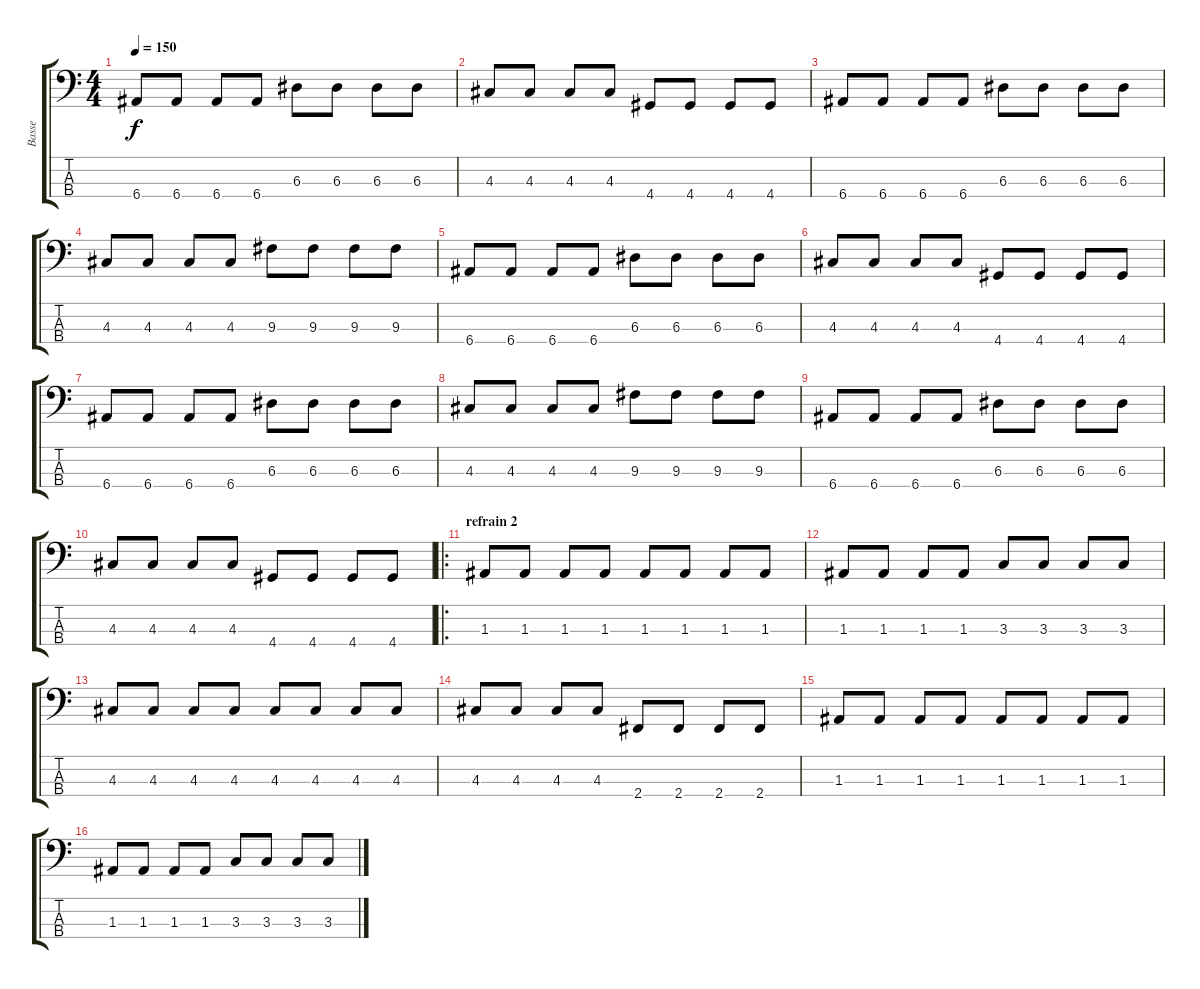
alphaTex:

\track ("Basse" "Basse") {instrument electricbasspick}
\staff {score tabs}
\tuning (G2 D2 A1 E1) {hide}
\ts (4 4)
\tempo 150
\clef f4
\ks c
6.4.8{dy f} 6.4.8 6.4.8 6.4.8 6.3.8 6.3.8 6.3.8 6.3.8 |
4.3.8 4.3.8 4.3.8 4.3.8 4.4.8 4.4.8 4.4.8 4.4.8 |
6.4.8 6.4.8 6.4.8 6.4.8 6.3.8 6.3.8 6.3.8 6.3.8 |
4.3.8 4.3.8 4.3.8 4.3.8 9.3.8 9.3.8 9.3.8 9.3.8 |
6.4.8 6.4.8 6.4.8 6.4.8 6.3.8 6.3.8 6.3.8 6.3.8 |
4.3.8 4.3.8 4.3.8 4.3.8 4.4.8 4.4.8 4.4.8 4.4.8 |
6.4.8 6.4.8 6.4.8 6.4.8 6.3.8 6.3.8 6.3.8 6.3.8 |
4.3.8 4.3.8 4.3.8 4.3.8 9.3.8 9.3.8 9.3.8 9.3.8 |
6.4.8 6.4.8 6.4.8 6.4.8 6.3.8 6.3.8 6.3.8 6.3.8 |
4.3.8 4.3.8 4.3.8 4.3.8 4.4.8 4.4.8 4.4.8 4.4.8 |
\ro
\section ("" "refrain 2")
1.3.8 1.3.8 1.3.8 1.3.8 1.3.8 1.3.8 1.3.8 1.3.8 |
1.3.8 1.3.8 1.3.8 1.3.8 3.3.8 3.3.8 3.3.8 3.3.8 |
4.3.8 4.3.8 4.3.8 4.3.8 4.3.8 4.3.8 4.3.8 4.3.8 |
4.3.8 4.3.8 4.3.8 4.3.8 2.4.8 2.4.8 2.4.8 2.4.8 |
1.3.8 1.3.8 1.3.8 1.3.8 1.3.8 1.3.8 1.3.8 1.3.8 |
1.3.8 1.3.8 1.3.8 1.3.8 3.3.8 3.3.8 3.3.8 3.3.8
